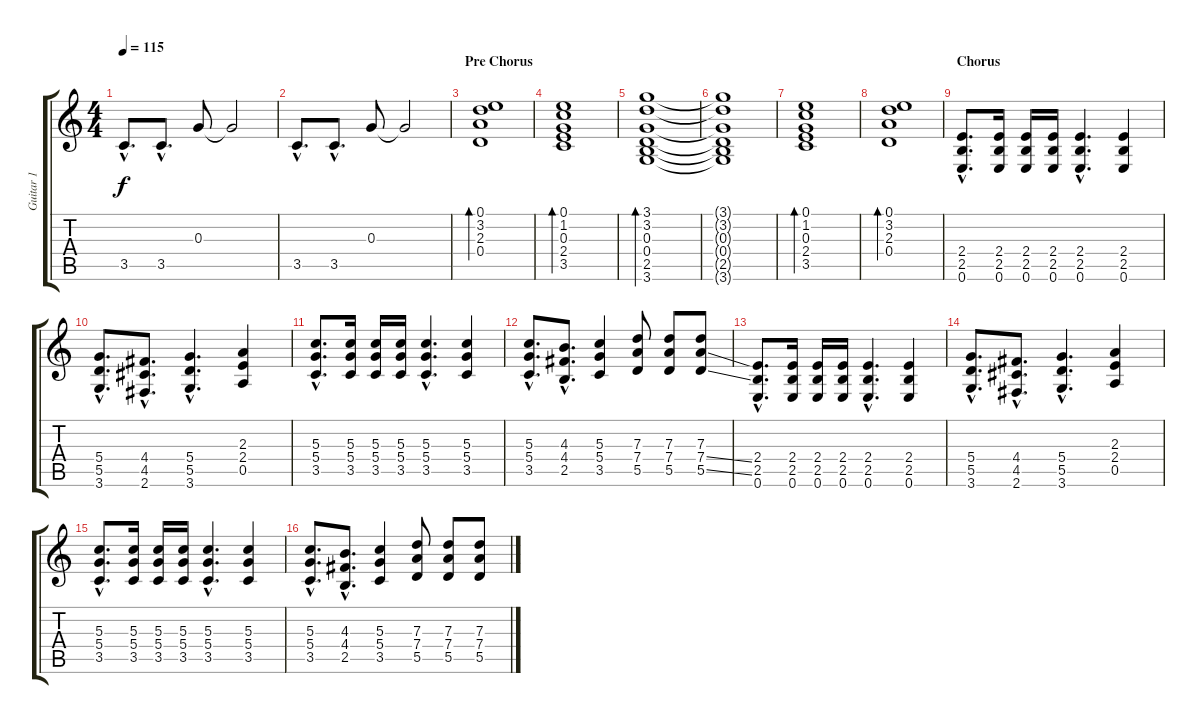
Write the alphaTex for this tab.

\track ("Guitar 1" "Guitar 1") {instrument electricguitarjazz}
\staff {score tabs}
\tuning (E4 B3 G3 D3 A2 E2) {hide}
\ts (4 4)
\tempo 115
\clef g2
\ks c
3.5{hac}.8{d dy f} 3.5{hac}.8{d} 0.3.8 0.3{t}.2 |
3.5{hac}.8{d} 3.5{hac}.8{d} 0.3.8 0.3{t}.2 |
\section ("" "Pre Chorus")
(0.1 3.2 2.3 0.4).1{bd 120} |
(0.1 1.2 0.3 2.4 3.5).1{bd 120} |
(3.1 3.2 0.3 0.4 2.5 3.6).1{bd 120} |
(3.1{t} 3.2{t} 0.3{t} 0.4{t} 2.5{t} 3.6{t}).1 |
(0.1 1.2 0.3 2.4 3.5).1{bd 120} |
(0.1 3.2 2.3 0.4).1{bd 120} |
\section ("" "Chorus")
(2.4{hac} 2.5{hac} 0.6{hac}).8{d instrument distortionguitar} (2.4 2.5 0.6).16 (2.4 2.5 0.6).16 (2.4 2.5 0.6).16 (2.4{hac} 2.5{hac} 0.6{hac}).4{d} (2.4 2.5 0.6).4 |
(5.4{hac} 5.5{hac} 3.6{hac}).8{d} (4.4{hac} 4.5{hac} 2.6{hac}).8{d} (5.4{hac} 5.5{hac} 3.6{hac}).4{d} (2.3 2.4 0.5).4 |
(5.3{hac} 5.4{hac} 3.5{hac}).8{d} (5.3 5.4 3.5).16 (5.3 5.4 3.5).16 (5.3 5.4 3.5).16 (5.3{hac} 5.4{hac} 3.5{hac}).4{d} (5.3 5.4 3.5).4 |
(5.3{hac} 5.4{hac} 3.5{hac}).8{d} (4.3{hac} 4.4{hac} 2.5{hac}).8{d} (5.3 5.4 3.5).4 (7.3 7.4 5.5).8 (7.3 7.4 5.5).8 (7.3 7.4{ss} 5.5{ss}).8 |
(2.4{hac} 2.5{hac} 0.6{hac}).8{d instrument distortionguitar} (2.4 2.5 0.6).16 (2.4 2.5 0.6).16 (2.4 2.5 0.6).16 (2.4{hac} 2.5{hac} 0.6{hac}).4{d} (2.4 2.5 0.6).4 |
(5.4{hac} 5.5{hac} 3.6{hac}).8{d} (4.4{hac} 4.5{hac} 2.6{hac}).8{d} (5.4{hac} 5.5{hac} 3.6{hac}).4{d} (2.3 2.4 0.5).4 |
(5.3{hac} 5.4{hac} 3.5{hac}).8{d} (5.3 5.4 3.5).16 (5.3 5.4 3.5).16 (5.3 5.4 3.5).16 (5.3{hac} 5.4{hac} 3.5{hac}).4{d} (5.3 5.4 3.5).4 |
(5.3{hac} 5.4{hac} 3.5{hac}).8{d} (4.3{hac} 4.4{hac} 2.5{hac}).8{d} (5.3 5.4 3.5).4 (7.3 7.4 5.5).8 (7.3 7.4 5.5).8 (7.3 7.4{ss} 5.5).8
